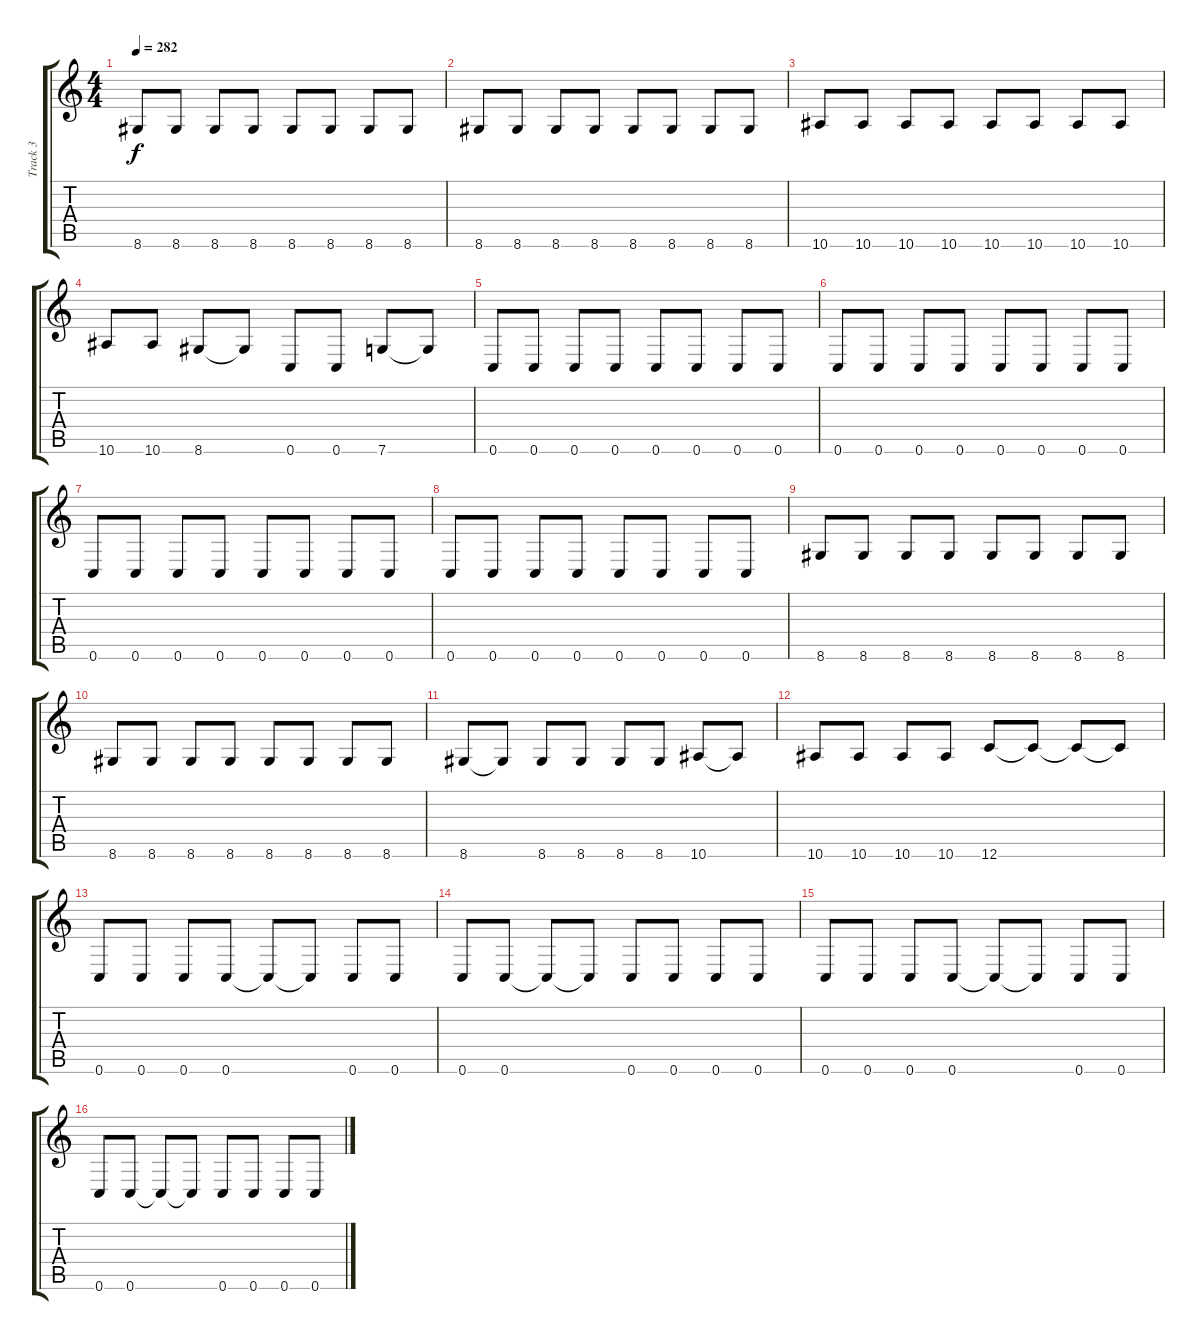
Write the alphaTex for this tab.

\track ("Track 3" "Track 3") {instrument electricbasspick}
\staff {score tabs}
\tuning (D4 A3 F3 C3 G2 C2) {hide}
\ts (4 4)
\tempo 282
\clef g2
\ks c
8.6.8{dy f} 8.6.8 8.6.8 8.6.8 8.6.8 8.6.8 8.6.8 8.6.8 |
8.6.8 8.6.8 8.6.8 8.6.8 8.6.8 8.6.8 8.6.8 8.6.8 |
10.6.8 10.6.8 10.6.8 10.6.8 10.6.8 10.6.8 10.6.8 10.6.8 |
10.6.8 10.6.8 8.6.8 8.6{t}.8 0.6.8 0.6.8 7.6.8 7.6{t}.8 |
0.6.8 0.6.8 0.6.8 0.6.8 0.6.8 0.6.8 0.6.8 0.6.8 |
0.6.8 0.6.8 0.6.8 0.6.8 0.6.8 0.6.8 0.6.8 0.6.8 |
0.6.8 0.6.8 0.6.8 0.6.8 0.6.8 0.6.8 0.6.8 0.6.8 |
0.6.8 0.6.8 0.6.8 0.6.8 0.6.8 0.6.8 0.6.8 0.6.8 |
8.6.8 8.6.8 8.6.8 8.6.8 8.6.8 8.6.8 8.6.8 8.6.8 |
8.6.8 8.6.8 8.6.8 8.6.8 8.6.8 8.6.8 8.6.8 8.6.8 |
8.6.8 8.6{t}.8 8.6.8 8.6.8 8.6.8 8.6.8 10.6.8 10.6{t}.8 |
10.6.8 10.6.8 10.6.8 10.6.8 12.6.8 12.6{t}.8 12.6{t}.8 12.6{t}.8 |
0.6.8 0.6.8 0.6.8 0.6.8 0.6{t}.8 0.6{t}.8 0.6.8 0.6.8 |
0.6.8 0.6.8 0.6{t}.8 0.6{t}.8 0.6.8 0.6.8 0.6.8 0.6.8 |
0.6.8 0.6.8 0.6.8 0.6.8 0.6{t}.8 0.6{t}.8 0.6.8 0.6.8 |
0.6.8 0.6.8 0.6{t}.8 0.6{t}.8 0.6.8 0.6.8 0.6.8 0.6.8
